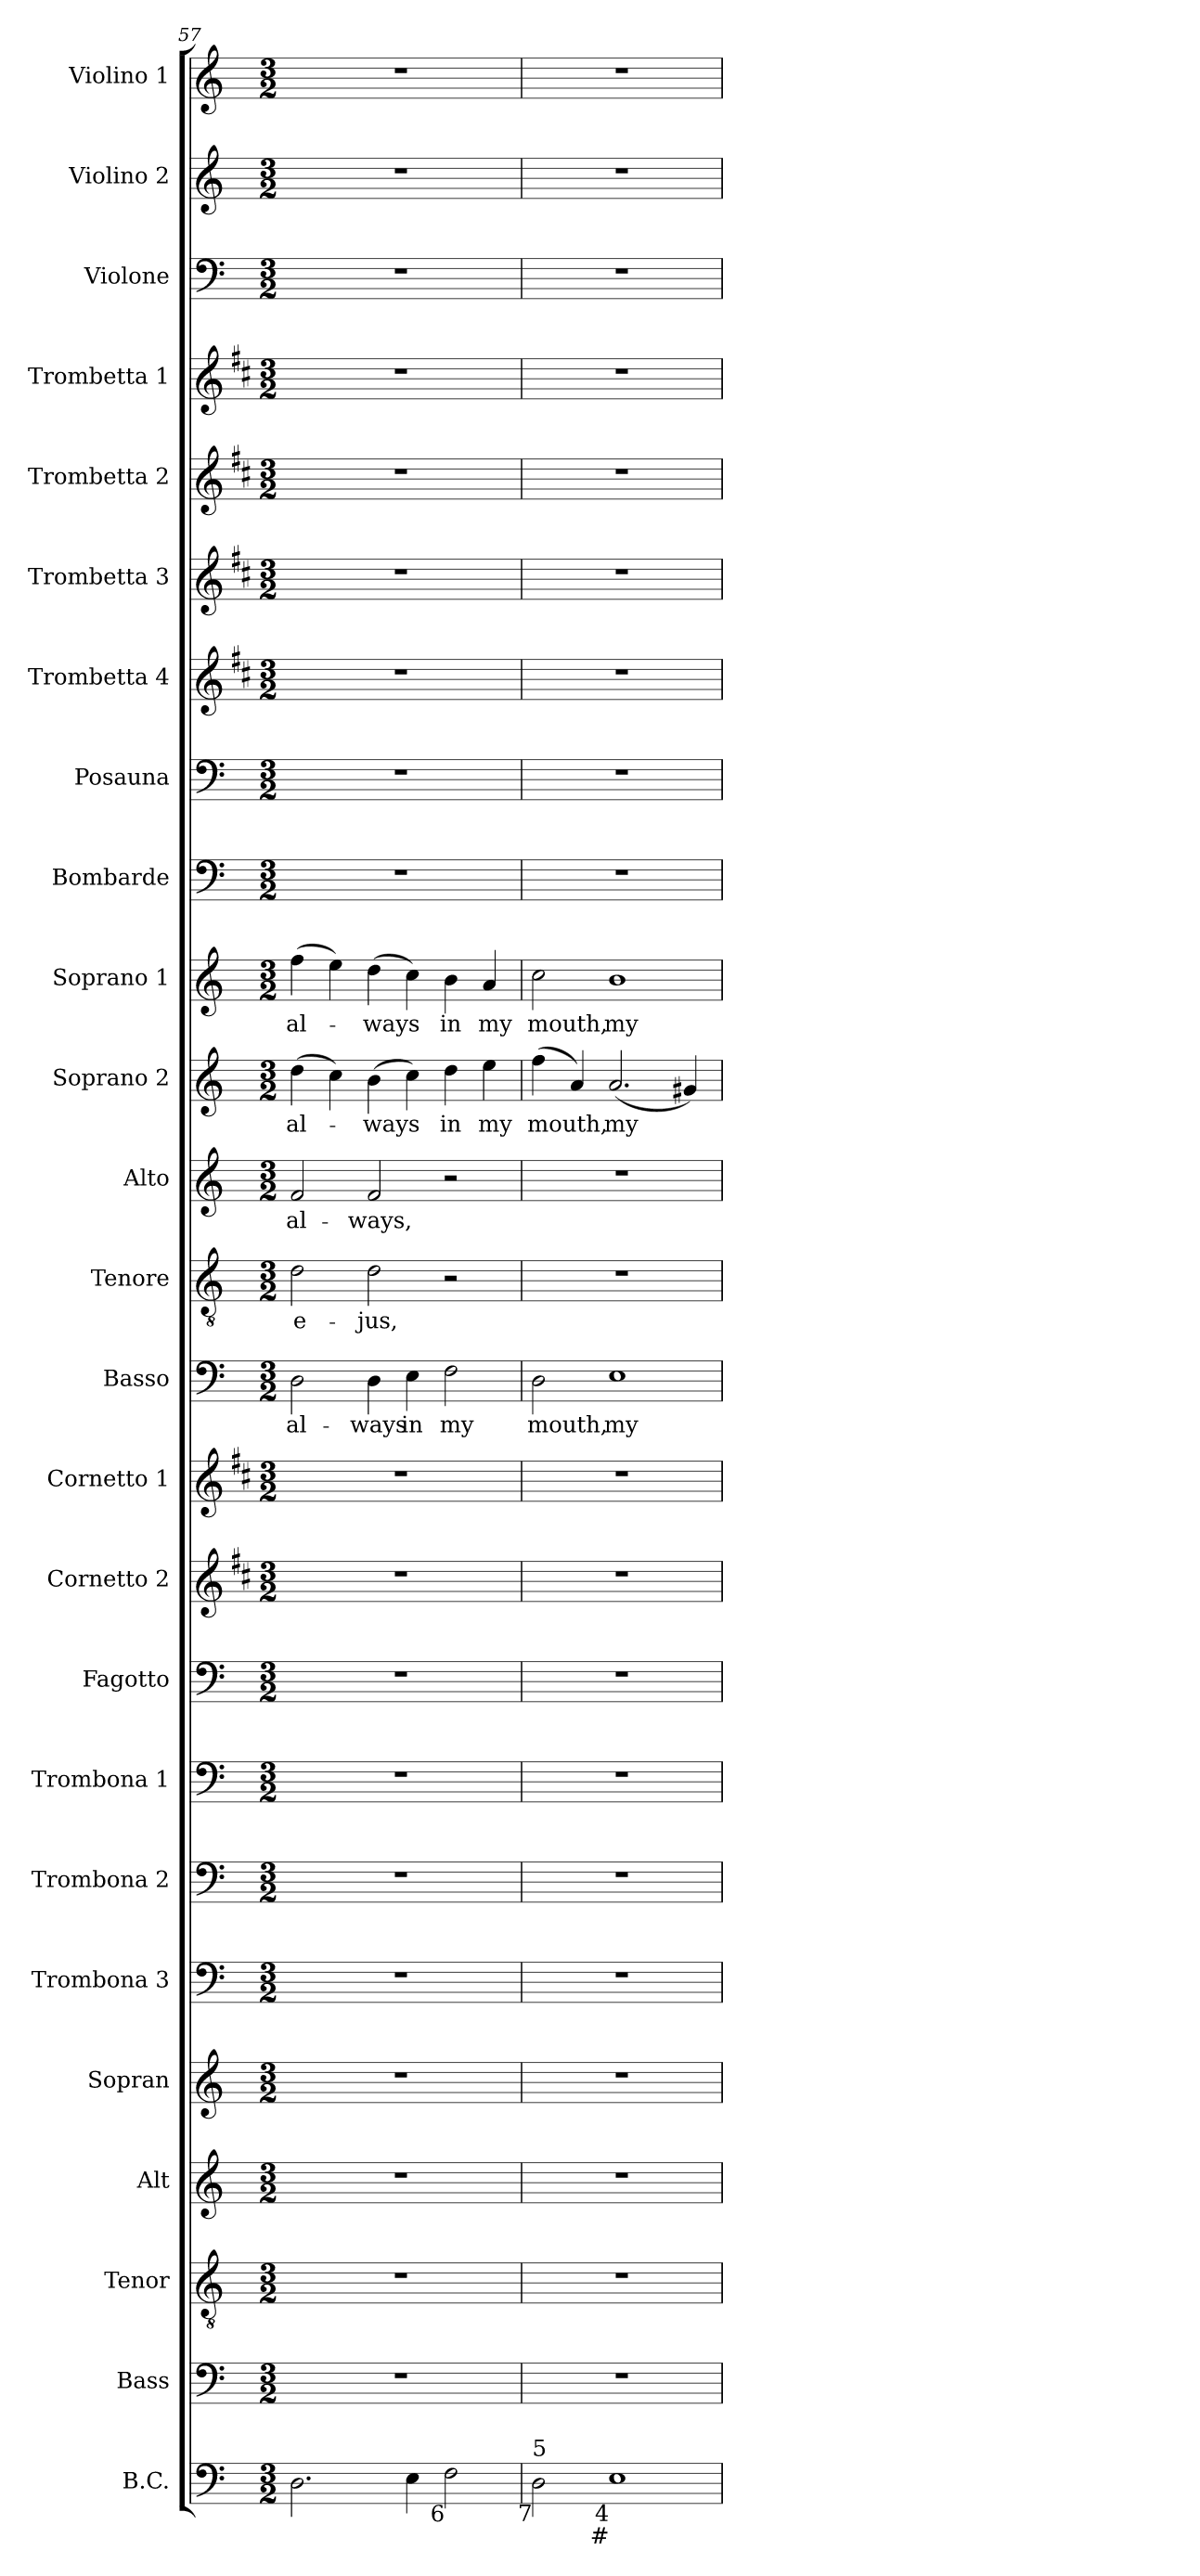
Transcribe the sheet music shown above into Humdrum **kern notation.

**kern	**kern	**kern	**kern	**kern	**kern	**kern	**kern	**kern	**kern	**kern	**kern	**text	**kern	**text	**kern	**text	**kern	**text	**kern	**text	**kern	**kern	**kern	**kern	**kern	**kern	**kern	**kern	**kern
*part25	*part24	*part23	*part22	*part21	*part20	*part19	*part18	*part17	*part16	*part15	*part14	*part14	*part13	*part13	*part12	*part12	*part11	*part11	*part10	*part10	*part9	*part8	*part7	*part6	*part5	*part4	*part3	*part2	*part1
*staff25	*staff24	*staff23	*staff22	*staff21	*staff20	*staff19	*staff18	*staff17	*staff16	*staff15	*staff14	*staff14	*staff13	*staff13	*staff12	*staff12	*staff11	*staff11	*staff10	*staff10	*staff9	*staff8	*staff7	*staff6	*staff5	*staff4	*staff3	*staff2	*staff1
*I"B.C.	*I"Bass	*I"Tenor	*I"Alt	*I"Sopran	*I"Trombona 3	*I"Trombona 2	*I"Trombona 1	*I"Fagotto	*I"Cornetto 2	*I"Cornetto 1	*I"Basso	*	*I"Tenore	*	*I"Alto	*	*I"Soprano 2	*	*I"Soprano 1	*	*I"Bombarde	*I"Posauna	*I"Trombetta 4	*I"Trombetta 3	*I"Trombetta 2	*I"Trombetta 1	*I"Violone	*I"Violino 2	*I"Violino 1
*I'B.C.	*I'B.	*I'T.	*I'A.	*I'S.	*I'Tbn. 2	*I'Tbn. 2	*I'Tbn. 1	*I'Fag.	*I'Cor. 2	*I'Cor. 1	*I'B.	*	*I'T.	*	*I'A.	*	*I'S.	*	*I'S.	*	*	*	*	*	*	*	*	*I'Vl. 2	*I'Vl. 1
*clefF4	*clefF4	*clefGv2	*clefG2	*clefG2	*clefF4	*clefF4	*clefF4	*clefF4	*clefG2	*clefG2	*clefF4	*	*clefGv2	*	*clefG2	*	*clefG2	*	*clefG2	*	*clefF4	*clefF4	*clefG2	*clefG2	*clefG2	*clefG2	*clefF4	*clefG2	*clefG2
*	*	*ITrd7c12	*	*	*	*	*	*	*ITrd1c2	*ITrd1c2	*	*	*ITrd7c12	*	*	*	*	*	*	*	*	*	*ITrd1c2	*ITrd1c2	*ITrd1c2	*ITrd1c2	*	*	*
*k[]	*k[]	*k[]	*k[]	*k[]	*k[]	*k[]	*k[]	*k[]	*k[]	*k[]	*k[]	*	*k[]	*	*k[]	*	*k[]	*	*k[]	*	*k[]	*k[]	*k[]	*k[]	*k[]	*k[]	*k[]	*k[]	*k[]
*C:	*C:	*C:	*C:	*C:	*C:	*C:	*C:	*C:	*C:	*C:	*C:	*	*C:	*	*C:	*	*C:	*	*C:	*	*C:	*C:	*C:	*C:	*C:	*C:	*C:	*C:	*C:
*M3/2	*M3/2	*M3/2	*M3/2	*M3/2	*M3/2	*M3/2	*M3/2	*M3/2	*M3/2	*M3/2	*M3/2	*	*M3/2	*	*M3/2	*	*M3/2	*	*M3/2	*	*M3/2	*M3/2	*M3/2	*M3/2	*M3/2	*M3/2	*M3/2	*M3/2	*M3/2
=57	=57	=57	=57	=57	=57	=57	=57	=57	=57	=57	=57	=57	=57	=57	=57	=57	=57	=57	=57	=57	=57	=57	=57	=57	=57	=57	=57	=57	=57
!	!LO:N:vis=1	!LO:N:vis=1	!LO:N:vis=1	!LO:N:vis=1	!LO:N:vis=1	!LO:N:vis=1	!LO:N:vis=1	!LO:N:vis=1	!LO:N:vis=1	!LO:N:vis=1	!	!	!	!	!	!	!	!	!	!	!	!	!	!	!	!	!	!	!
!	!	!	!	!	!	!	!	!	!	!	!	!LO:LY:b:color=#000000	!	!	!	!	!	!	!	!	!	!	!	!	!	!	!	!	!
!	!	!	!	!	!	!	!	!	!	!	!	!	!	!LO:LY:b:color=#000000	!	!	!	!	!	!	!	!	!	!	!	!	!	!	!
!	!	!	!	!	!	!	!	!	!	!	!	!	!	!	!	!LO:LY:b:color=#000000	!	!	!	!	!	!	!	!	!	!	!	!	!
!	!	!	!	!	!	!	!	!	!	!	!	!	!	!	!	!	!	!LO:LY:b:color=#000000	!	!	!	!	!	!	!	!	!	!	!
!	!	!	!	!	!	!	!	!	!	!	!	!	!	!	!	!	!	!	!	!LO:LY:b:color=#000000	!LO:N:vis=1	!LO:N:vis=1	!LO:N:vis=1	!LO:N:vis=1	!LO:N:vis=1	!LO:N:vis=1	!LO:N:vis=1	!LO:N:vis=1	!LO:N:vis=1
2.Di\	1.r	1.r	1.r	1.r	1.r	1.r	1.r	1.r	1.r	1.r	2Di\	al-	2Di\	e-	2fi/	al-	(4ddi\	al-	(4ffi\	al-	1.r	1.r	1.r	1.r	1.r	1.r	1.r	1.r	1.r
.	.	.	.	.	.	.	.	.	.	.	.	.	.	.	.	.	4cci\)	.	4eei\)	.	.	.	.	.	.	.	.	.	.
!	!	!	!	!	!	!	!	!	!	!	!	!LO:LY:b:color=#000000	!	!	!	!	!	!	!	!	!	!	!	!	!	!	!	!	!
!	!	!	!	!	!	!	!	!	!	!	!	!	!	!LO:LY:b:color=#000000	!	!	!	!	!	!	!	!	!	!	!	!	!	!	!
!	!	!	!	!	!	!	!	!	!	!	!	!	!	!	!	!LO:LY:b:color=#000000	!	!	!	!	!	!	!	!	!	!	!	!	!
!	!	!	!	!	!	!	!	!	!	!	!	!	!	!	!	!	!	!LO:LY:b:color=#000000	!	!	!	!	!	!	!	!	!	!	!
!	!	!	!	!	!	!	!	!	!	!	!	!	!	!	!	!	!	!	!	!LO:LY:b:color=#000000	!	!	!	!	!	!	!	!	!
.	.	.	.	.	.	.	.	.	.	.	4Di\	-ways	2Di\	-jus,	2fi/	-ways,	(4bi\	-ways	(4ddi\	-ways	.	.	.	.	.	.	.	.	.
!	!	!	!	!	!	!	!	!	!	!	!	!LO:LY:b:color=#000000	!	!	!	!	!	!	!	!	!	!	!	!	!	!	!	!	!
4Ei\	.	.	.	.	.	.	.	.	.	.	4Ei\	in	.	.	.	.	4cci\)	.	4cci\)	.	.	.	.	.	.	.	.	.	.
!	!	!	!	!	!	!	!	!	!	!	!	!LO:LY:b:color=#000000	!	!	!	!	!	!	!	!	!	!	!	!	!	!	!	!	!
!	!	!	!	!	!	!	!	!	!	!	!	!	!	!	!	!	!	!LO:LY:b:color=#000000	!	!	!	!	!	!	!	!	!	!	!
!LO:TX:b:rj:t=6	!	!	!	!	!	!	!	!	!	!	!	!	!	!	!	!	!	!	!	!	!	!	!	!	!	!	!	!	!
!	!	!	!	!	!	!	!	!	!	!	!	!	!	!	!	!	!	!	!	!LO:LY:b:color=#000000	!	!	!	!	!	!	!	!	!
2Fi\	.	.	.	.	.	.	.	.	.	.	2Fi\	my	2r	.	2r	.	4ddi\	in	4bi\	in	.	.	.	.	.	.	.	.	.
!	!	!	!	!	!	!	!	!	!	!	!	!	!	!	!	!	!	!LO:LY:b:color=#000000	!	!	!	!	!	!	!	!	!	!	!
!	!	!	!	!	!	!	!	!	!	!	!	!	!	!	!	!	!	!	!	!LO:LY:b:color=#000000	!	!	!	!	!	!	!	!	!
.	.	.	.	.	.	.	.	.	.	.	.	.	.	.	.	.	4eei\	my	4ai/	my	.	.	.	.	.	.	.	.	.
!!LO:PB:g=z
=58	=58	=58	=58	=58	=58	=58	=58	=58	=58	=58	=58	=58	=58	=58	=58	=58	=58	=58	=58	=58	=58	=58	=58	=58	=58	=58	=58	=58	=58
!	!LO:N:vis=1	!LO:N:vis=1	!LO:N:vis=1	!LO:N:vis=1	!LO:N:vis=1	!LO:N:vis=1	!LO:N:vis=1	!LO:N:vis=1	!LO:N:vis=1	!LO:N:vis=1	!	!	!	!	!	!	!	!	!	!	!	!	!	!	!	!	!	!	!
!	!	!	!	!	!	!	!	!	!	!	!	!LO:LY:b:color=#000000	!LO:N:vis=1	!	!LO:N:vis=1	!	!	!	!	!	!	!	!	!	!	!	!	!	!
!	!	!	!	!	!	!	!	!	!	!	!	!	!	!	!	!	!	!LO:LY:b:color=#000000	!	!	!	!	!	!	!	!	!	!	!
!LO:TX:b:rj:t=7	!	!	!	!	!	!	!	!	!	!	!	!	!	!	!	!	!	!	!	!	!	!	!	!	!	!	!	!	!
!LO:TX:t=5	!	!	!	!	!	!	!	!	!	!	!	!	!	!	!	!	!	!	!	!	!	!	!	!	!	!	!	!	!
!	!	!	!	!	!	!	!	!	!	!	!	!	!	!	!	!	!	!	!	!LO:LY:b:color=#000000	!LO:N:vis=1	!LO:N:vis=1	!LO:N:vis=1	!LO:N:vis=1	!LO:N:vis=1	!LO:N:vis=1	!LO:N:vis=1	!LO:N:vis=1	!LO:N:vis=1
2Di\	1.r	1.r	1.r	1.r	1.r	1.r	1.r	1.r	1.r	1.r	2Di\	mouth,	1.r	.	1.r	.	(4ffi\	mouth,	2cci\	mouth,	1.r	1.r	1.r	1.r	1.r	1.r	1.r	1.r	1.r
.	.	.	.	.	.	.	.	.	.	.	.	.	.	.	.	.	4ai/)	.	.	.	.	.	.	.	.	.	.	.	.
!	!	!	!	!	!	!	!	!	!	!	!	!LO:LY:b:color=#000000	!	!	!	!	!	!	!	!	!	!	!	!	!	!	!	!	!
!	!	!	!	!	!	!	!	!	!	!	!	!	!	!	!	!	!	!LO:LY:b:color=#000000	!	!	!	!	!	!	!	!	!	!	!
!LO:TX:b:rj:t=4	!	!	!	!	!	!	!	!	!	!	!	!	!	!	!	!	!	!	!	!	!	!	!	!	!	!	!	!	!
!LO:TX:b:rj:t=#	!	!	!	!	!	!	!	!	!	!	!	!	!	!	!	!	!	!	!	!	!	!	!	!	!	!	!	!	!
!	!	!	!	!	!	!	!	!	!	!	!	!	!	!	!	!	!	!	!	!LO:LY:b:color=#000000	!	!	!	!	!	!	!	!	!
1Ei	.	.	.	.	.	.	.	.	.	.	1Ei	my	.	.	.	.	(2.ai/	my	1bi	my	.	.	.	.	.	.	.	.	.
.	.	.	.	.	.	.	.	.	.	.	.	.	.	.	.	.	4g#Xi/)	.	.	.	.	.	.	.	.	.	.	.	.
=	=	=	=	=	=	=	=	=	=	=	=	=	=	=	=	=	=	=	=	=	=	=	=	=	=	=	=	=	=
*-	*-	*-	*-	*-	*-	*-	*-	*-	*-	*-	*-	*-	*-	*-	*-	*-	*-	*-	*-	*-	*-	*-	*-	*-	*-	*-	*-	*-	*-
